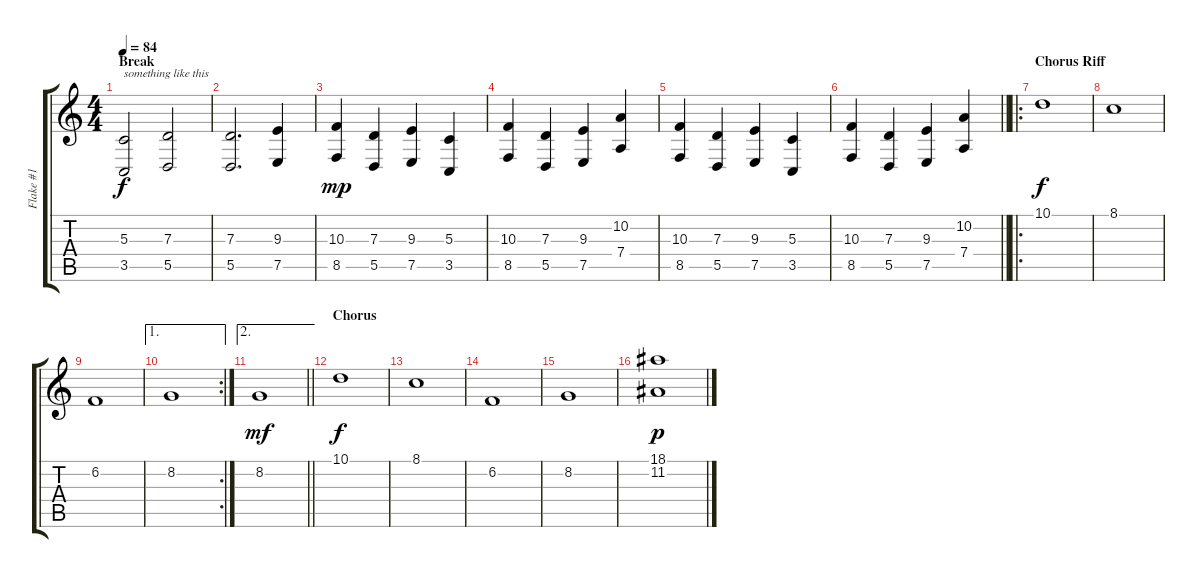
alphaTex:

\track ("Flake #1" "Flake #1") {instrument acousticgrandpiano}
\staff {score tabs}
\tuning (E4 B3 G3 D3 A2 D2) {hide}
\ts (4 4)
\section ("" "Break")
\tempo 84
\clef g2
\ks c
(5.3 3.5).2{txt "something like this" dy f volume 8} (7.3 5.5).2 |
(7.3 5.5).2{d} (9.3 7.5).4 |
(10.3 8.5).4{dy mp} (7.3 5.5).4 (9.3 7.5).4 (5.3 3.5).4 |
(10.3 8.5).4 (7.3 5.5).4 (9.3 7.5).4 (10.2 7.4).4 |
(10.3 8.5).4 (7.3 5.5).4 (9.3 7.5).4 (5.3 3.5).4 |
\barLineRight lightlight
(10.3 8.5).4 (7.3 5.5).4 (9.3 7.5).4 (10.2 7.4).4 |
\ro
\section ("" "Chorus Riff")
10.1.1{dy f volume 11} |
8.1.1 |
6.2.1 |
\ae 1
\rc 2
8.2.1 |
\ae 2
\barLineRight lightlight
8.2.1{dy mf} |
\section ("" "Chorus")
10.1.1{dy f} |
8.1.1 |
6.2.1 |
8.2.1 |
(18.1 11.2).1{dy p}
